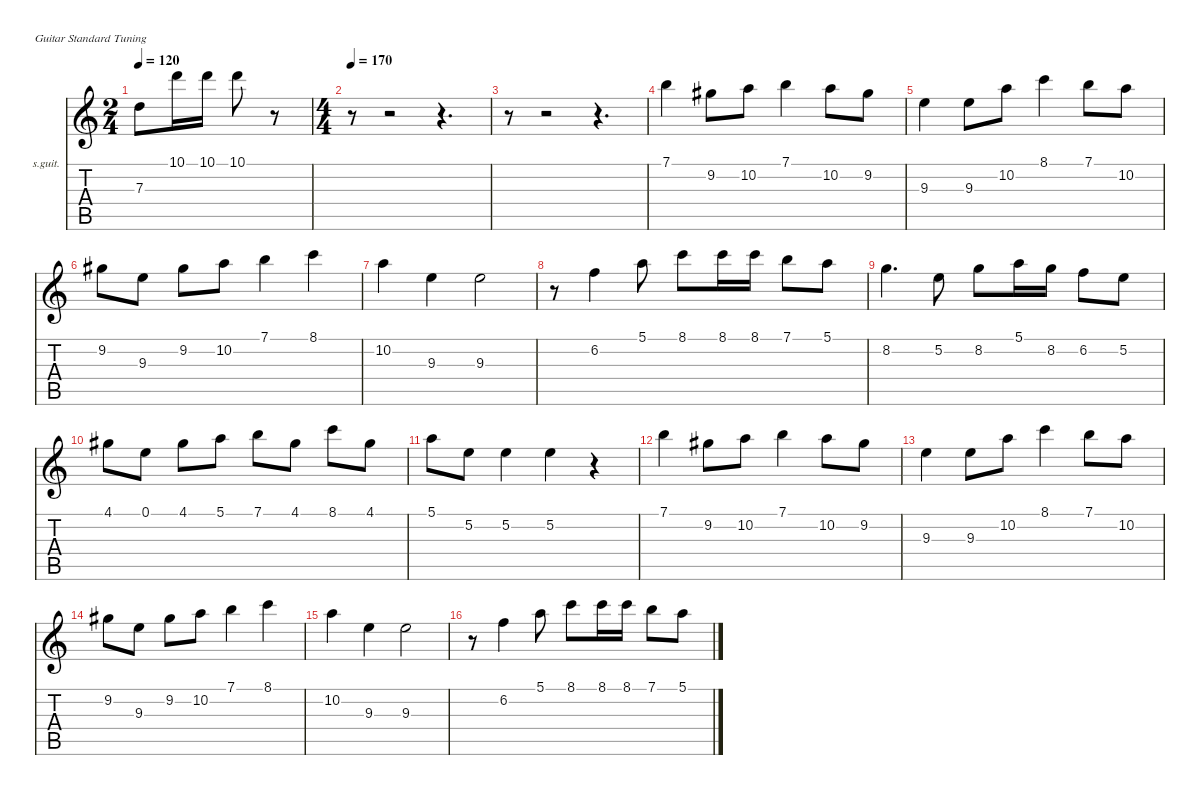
\hideDynamics
\bracketExtendMode nobrackets
\firstSystemTrackNameOrientation horizontal
\otherSystemsTrackNameOrientation horizontal
\track ("赖达祎" "s.guit.") {instrument acousticguitarsteel}
\staff {score tabs}
\tuning (E4 B3 G3 D3 A2 E2)
\ts (2 4)
\tempo 120
\clef g2
\ks c
7.3.8{dy f} 10.1.16 10.1.16 10.1.8 r.8 |
\ts (4 4)
\beaming (8 2 2 2 2)
\tempo 170
r.8 r.2 r.4{d} |
r.8 r.2 r.4{d} |
7.1.4{dy fff} 9.2{acc #}.8 10.2.8 7.1.4 10.2.8{dy f} 9.2{acc #}.8 |
9.3.4 9.3.8 10.2.8 8.1.4{dy fff} 7.1.8 10.2.8{dy f} |
9.2{acc #}.8 9.3.8 9.2{acc #}.8 10.2.8 7.1.4{dy fff} 8.1.4 |
10.2.4{dy f} 9.3.4 9.3.2 |
r.8 6.2.4{dy fff} 5.1.8 8.1.8 8.1.16 8.1.16 7.1.8 5.1.8 |
8.2.4{d dy f} 5.2.8 8.2.8 5.1.16{dy fff} 8.2.16{dy f} 6.2.8 5.2.8 |
4.1{acc #}.8{dy fff} 0.1.8 4.1{acc #}.8 5.1.8 7.1.8 4.1{acc #}.8 8.1.8 4.1{acc #}.8 |
5.1.8 5.2.8 5.2.4 5.2.4 r.4 |
7.1.4 9.2{acc #}.8 10.2.8 7.1.4 10.2.8 9.2{acc #}.8 |
9.3.4 9.3.8 10.2.8 8.1.4 7.1.8 10.2.8{dy f} |
9.2{acc #}.8 9.3.8 9.2{acc #}.8 10.2.8 7.1.4 8.1.4 |
10.2.4 9.3.4 9.3.2 |
r.8 6.2.4 5.1.8 8.1.8 8.1.16 8.1.16 7.1.8 5.1.8
